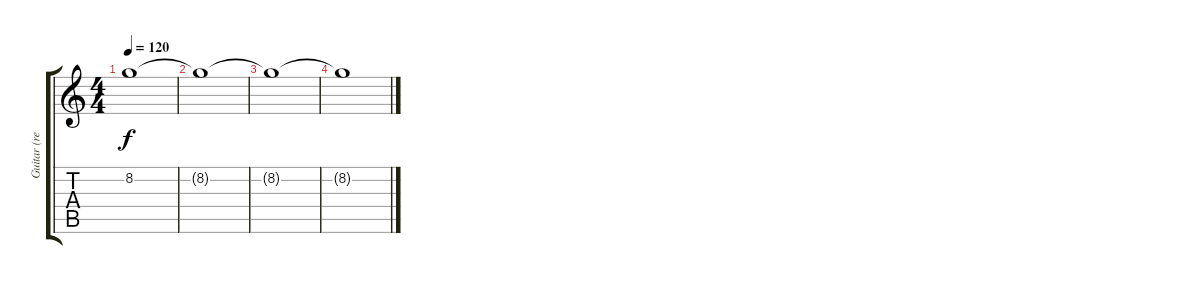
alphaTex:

\track ("Guitar (reverb)" "Guitar (re") {instrument acousticguitarsteel}
\staff {score tabs}
\tuning (E4 B3 G3 D3 A2 E2) {hide}
\ts (4 4)
\tempo 120
\clef g2
\ks c
8.2{t}.1{dy f} |
8.2{t}.1 |
8.2{t}.1 |
8.2{t}.1
